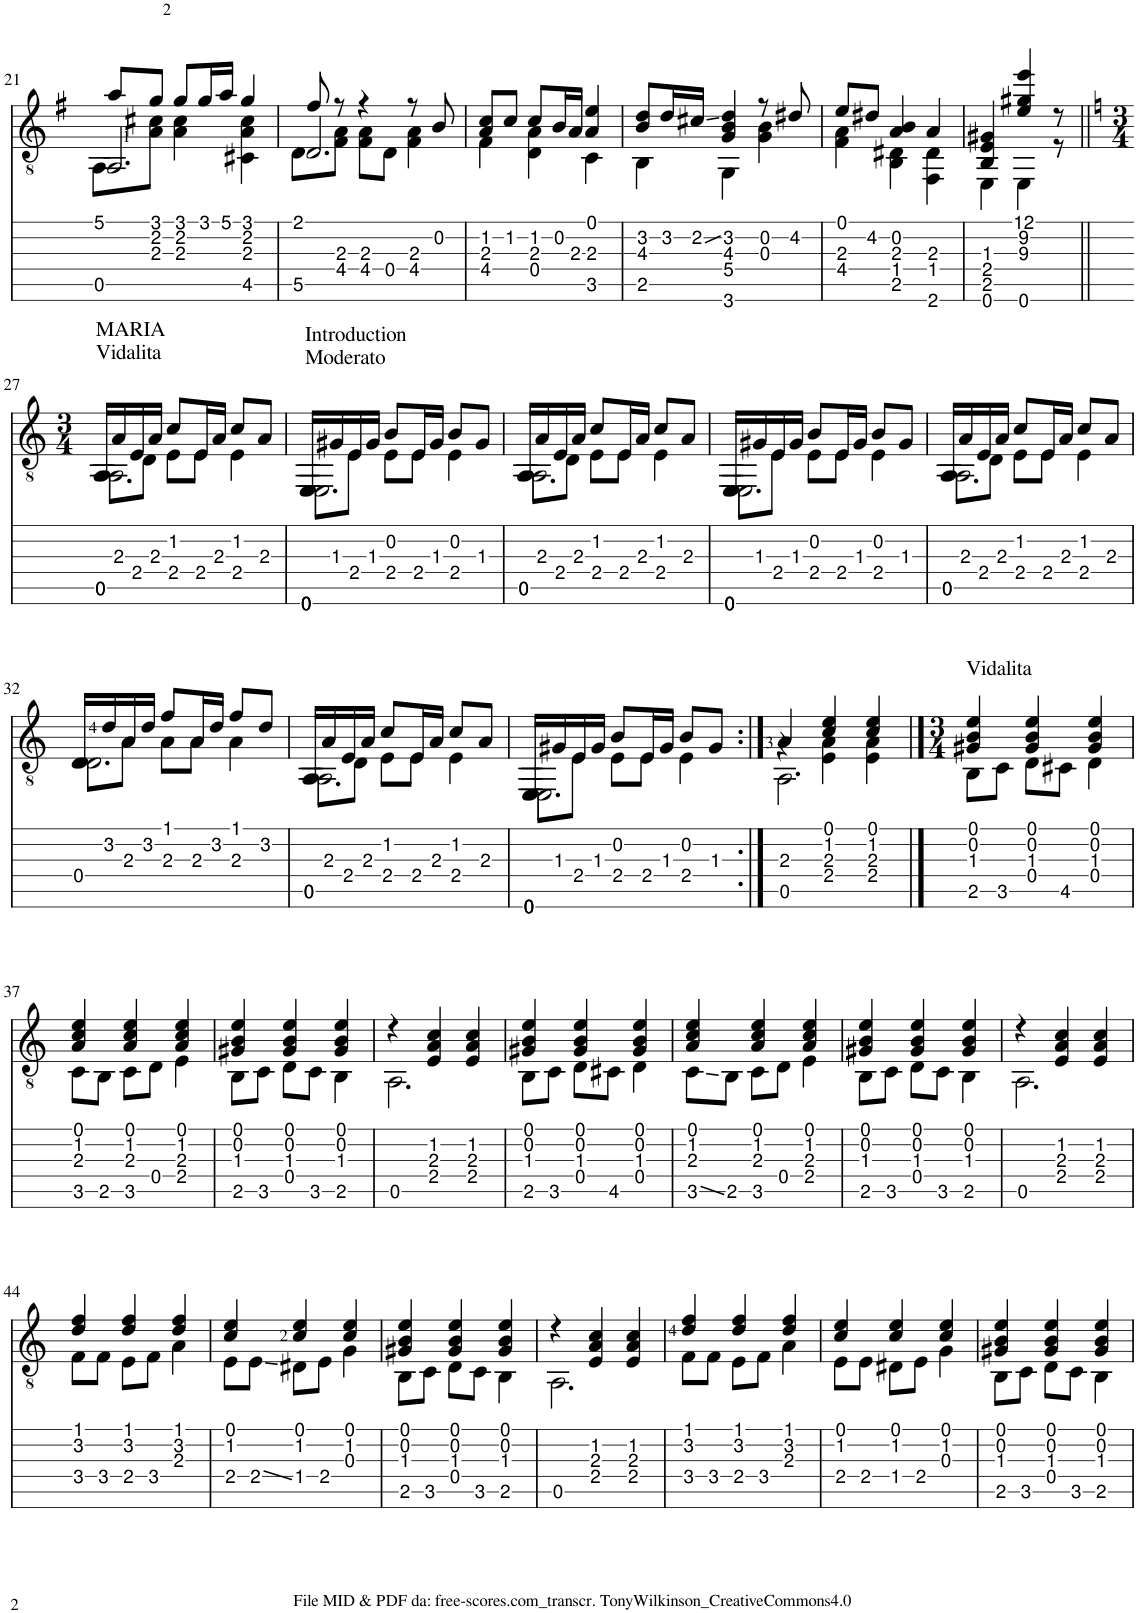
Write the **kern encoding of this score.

**kern	**kern
*part1	*part1
*staff2	*staff1
*I"Guitar	*
*I'Guit.	*
!!LO:PB:g=z
*	*clefGv2
*k[f#]	*k[f#]
*M3/4	*M3/4
=21	=21
*^	*^
*	*^	*	*^
8aL	8AAL	2.AA	8a/L	8AA\L	2.AA/
8gJ	8A\ 8c#\J	.	8g/J	8A\ 8c#X\J	.
8gL	4A 4c#	.	8g/L	4A\ 4c#\	.
16gL	.	.	16g/L	.	.
16aJJ	.	.	16a/JJ	.	.
4g	4C# 4A 4c#	.	4g/	4C#X\ 4A\ 4c#\	.
=22	=22	=22	=22	=22	=22
8f#	8DL	2.D	8f#/	8D\L	2.D/
8r	8F#\ 8A\J	.	8r	8F#\ 8A\J	.
4r	8F#\ 8A\L	.	4r	8F#\ 8A\L	.
.	8DJ	.	.	8D\J	.
8r	4F# 4A	.	8r	4F#\ 4A\	.
8B	.	.	8B/	.	.
*	*v	*v	*	*	*
*	*	*	*v	*v
=23	=23	=23	=23
8A\ 8c\L	4F#	8A/ 8c/L	4F#\
8cJ	.	8c/J	.
8cL	4D 4A	8c/L	4D\ 4A\
16BL	.	16B/L	.
16AJJ	.	16A/JJ	.
4A 4e	4C	4A/ 4e/	4C\
=24	=24	=24	=24
8B\ 8d\L	4BB	8B/ 8d/L	4BB\
16dL	.	16d/L	.
16c#JJ	.	16c#X/JJ	.
4G 4B 4d	4GG	4G/ 4B/ 4d/	4GG\
8r	4G 4B	8r	4G\ 4B\
8d#	.	8d#X/	.
=25	=25	=25	=25
8eL	4F# 4A	8e/L	4F#\ 4A\
8d#J	.	8d#X/J	.
4A 4B	4BB 4D#	4A/ 4B/	4BB\ 4D#X\
4A	4FF# 4D#	4A/	4FF#\ 4D#\
=26	=26	=26	=26
4BB 4E 4G#	4EE	4BB/ 4E/ 4G#X/	4EE\
4e 4g# 4ee	4EE	4e/ 4g#X/ 4ee/	4EE\
8r	8r	8r	8r
*v	*v	*	*
*	*v	*v
!!LO:LB:g=z
=27||	=27||
*k[]	*k[]
*M3/4	*M3/4
*^	*^
*	*^	*	*^
!	!	!	!LO:TX:a:t=MARIA	!	!
!	!	!	!LO:TX:a:t=Vidalita	!	!
16AALL	8AAL	2.AA	16AA/LL	8AA\L	2.AA\
16AJ	.	.	16A/	.	.
16EL	8DJ	.	16E/	8D\J	.
16AJJ	.	.	16A/JJ	.	.
8cL	8EL	.	8c/L	8E\L	.
16EL	8EJ	.	16E/L	8E\J	.
16AJJ	.	.	16A/JJ	.	.
8cL	4E	.	8c/L	4E\	.
8AJ	.	.	8A/J	.	.
=28	=28	=28	=28	=28	=28
!	!	!	!LO:TX:a:t=Introduction	!	!
!	!	!	!LO:TX:a:t=Moderato	!	!
16EELL	8EEL	2.EE	16EE/LL	8EE\L	2.EE\
16G#J	.	.	16G#X/	.	.
16EL	8EJ	.	16E/	8E\J	.
16G#JJ	.	.	16G#/JJ	.	.
8BL	8EL	.	8B/L	8E\L	.
16EL	8EJ	.	16E/L	8E\J	.
16G#JJ	.	.	16G#/JJ	.	.
8BL	4E	.	8B/L	4E\	.
8G#J	.	.	8G#/J	.	.
=29	=29	=29	=29	=29	=29
16AALL	8AAL	2.AA	16AA/LL	8AA\L	2.AA\
16AJ	.	.	16A/	.	.
16EL	8DJ	.	16E/	8D\J	.
16AJJ	.	.	16A/JJ	.	.
8cL	8EL	.	8c/L	8E\L	.
16EL	8EJ	.	16E/L	8E\J	.
16AJJ	.	.	16A/JJ	.	.
8cL	4E	.	8c/L	4E\	.
8AJ	.	.	8A/J	.	.
=30	=30	=30	=30	=30	=30
16EELL	8EEL	2.EE	16EE/LL	8EE\L	2.EE\
16G#XJ	.	.	16G#X/	.	.
16EL	8EJ	.	16E/	8E\J	.
16G#JJ	.	.	16G#/JJ	.	.
8BL	8EL	.	8B/L	8E\L	.
16EL	8EJ	.	16E/L	8E\J	.
16G#JJ	.	.	16G#/JJ	.	.
8BL	4E	.	8B/L	4E\	.
8G#J	.	.	8G#/J	.	.
=31	=31	=31	=31	=31	=31
16AALL	8AAL	2.AA	16AA/LL	8AA\L	2.AA\
16AJ	.	.	16A/	.	.
16EL	8DJ	.	16E/	8D\J	.
16AJJ	.	.	16A/JJ	.	.
8cL	8EL	.	8c/L	8E\L	.
16EL	8EJ	.	16E/L	8E\J	.
16AJJ	.	.	16A/JJ	.	.
8cL	4E	.	8c/L	4E\	.
8AJ	.	.	8A/J	.	.
!!LO:LB:g=z	!!	!!
=32	=32	=32	=32	=32	=32
16DLL	8DL	2.D	16D/LL	8D\L	2.D\
16dJ	.	.	16d/	.	.
16AL	8AJ	.	16A/	8A\J	.
16dJJ	.	.	16d/JJ	.	.
8fL	8AL	.	8f/L	8A\L	.
16AL	8AJ	.	16A/L	8A\J	.
16dJJ	.	.	16d/JJ	.	.
8fL	4A	.	8f/L	4A\	.
8dJ	.	.	8d/J	.	.
=33	=33	=33	=33	=33	=33
16AALL	8AAL	2.AA	16AA/LL	8AA\L	2.AA\
16AJ	.	.	16A/	.	.
16EL	8DJ	.	16E/	8D\J	.
16AJJ	.	.	16A/JJ	.	.
8cL	8EL	.	8c/L	8E\L	.
16EL	8EJ	.	16E/L	8E\J	.
16AJJ	.	.	16A/JJ	.	.
8cL	4E	.	8c/L	4E\	.
8AJ	.	.	8A/J	.	.
=34	=34	=34	=34	=34	=34
16EELL	8EEL	2.EE	16EE/LL	8EE\L	2.EE\
16G#XJ	.	.	16G#X/	.	.
16EL	8EJ	.	16E/	8E\J	.
16G#JJ	.	.	16G#/JJ	.	.
8BL	8EL	.	8B/L	8E\L	.
16EL	8EJ	.	16E/L	8E\J	.
16G#JJ	.	.	16G#/JJ	.	.
8BL	4E	.	8B/L	4E\	.
8G#J	.	.	8G#/J	.	.
=35:|!	=35:|!	=35:|!	=35:|!	=35:|!	=35:|!
4A	4r	2.AA	4A/	4r	2.AA\
4c 4e	4E 4A	.	4c/ 4e/	4E\ 4A\	.
4c 4e	4E 4A	.	4c/ 4e/	4E\ 4A\	.
*v	*v	*v	*	*	*
*	*v	*v	*v
==36	==36
*M3/4	*M3/4
*^	*^
!	!	!LO:TX:a:t=Vidalita	!
4G# 4B 4e	8BBL	4G#X/ 4B/ 4e/	8BB\L
.	8CJ	.	8C\J
4G# 4B 4e	8DL	4G#/ 4B/ 4e/	8D\L
.	8C#J	.	8C#X\J
4G# 4B 4e	4D	4G#/ 4B/ 4e/	4D\
!!LO:LB:g=z	!!
=37	=37	=37	=37
4A 4c 4e	8CL	4A/ 4c/ 4e/	8C\L
.	8BBJ	.	8BB\J
4A 4c 4e	8CL	4A/ 4c/ 4e/	8C\L
.	8DJ	.	8D\J
4A 4c 4e	4E	4A/ 4c/ 4e/	4E\
=38	=38	=38	=38
4G# 4B 4e	8BBL	4G#X/ 4B/ 4e/	8BB\L
.	8CJ	.	8C\J
4G# 4B 4e	8DL	4G#/ 4B/ 4e/	8D\L
.	8CJ	.	8C\J
4G# 4B 4e	4BB	4G#/ 4B/ 4e/	4BB\
=39	=39	=39	=39
4r	2.AA	4r	2.AA\
4E 4A 4c	.	4E/ 4A/ 4c/	.
4E 4A 4c	.	4E/ 4A/ 4c/	.
=40	=40	=40	=40
4G# 4B 4e	8BBL	4G#X/ 4B/ 4e/	8BB\L
.	8CJ	.	8C\J
4G# 4B 4e	8DL	4G#/ 4B/ 4e/	8D\L
.	8C#J	.	8C#X\J
4G# 4B 4e	4D	4G#/ 4B/ 4e/	4D\
=41	=41	=41	=41
4A 4c 4e	8CL	4A/ 4c/ 4e/	8C\L
.	8BBJ	.	8BB\J
4A 4c 4e	8CL	4A/ 4c/ 4e/	8C\L
.	8DJ	.	8D\J
4A 4c 4e	4E	4A/ 4c/ 4e/	4E\
=42	=42	=42	=42
4G# 4B 4e	8BBL	4G#X/ 4B/ 4e/	8BB\L
.	8CJ	.	8C\J
4G# 4B 4e	8DL	4G#/ 4B/ 4e/	8D\L
.	8CJ	.	8C\J
4G# 4B 4e	4BB	4G#/ 4B/ 4e/	4BB\
=43	=43	=43	=43
4r	2.AA	4r	2.AA\
4E 4A 4c	.	4E/ 4A/ 4c/	.
4E 4A 4c	.	4E/ 4A/ 4c/	.
!!LO:LB:g=z	!!
=44	=44	=44	=44
4d 4f	8FL	4d/ 4f/	8F\L
.	8FJ	.	8F\J
4d 4f	8EL	4d/ 4f/	8E\L
.	8FJ	.	8F\J
4d 4f	4A	4d/ 4f/	4A\
=45	=45	=45	=45
4c 4e	8EL	4c/ 4e/	8E\L
.	8EJ	.	8E\J
4c 4e	8D#L	4c/ 4e/	8D#X\L
.	8EJ	.	8E\J
4c 4e	4G	4c/ 4e/	4G\
=46	=46	=46	=46
4G# 4B 4e	8BBL	4G#X/ 4B/ 4e/	8BB\L
.	8CJ	.	8C\J
4G# 4B 4e	8DL	4G#/ 4B/ 4e/	8D\L
.	8CJ	.	8C\J
4G# 4B 4e	4BB	4G#/ 4B/ 4e/	4BB\
=47	=47	=47	=47
4r	2.AA	4r	2.AA\
4E 4A 4c	.	4E/ 4A/ 4c/	.
4E 4A 4c	.	4E/ 4A/ 4c/	.
=48	=48	=48	=48
4d 4f	8FL	4d/ 4f/	8F\L
.	8FJ	.	8F\J
4d 4f	8EL	4d/ 4f/	8E\L
.	8FJ	.	8F\J
4d 4f	4A	4d/ 4f/	4A\
=49	=49	=49	=49
4c 4e	8EL	4c/ 4e/	8E\L
.	8EJ	.	8E\J
4c 4e	8D#L	4c/ 4e/	8D#X\L
.	8EJ	.	8E\J
4c 4e	4G	4c/ 4e/	4G\
=50	=50	=50	=50
4G# 4B 4e	8BBL	4G#X/ 4B/ 4e/	8BB\L
.	8CJ	.	8C\J
4G# 4B 4e	8DL	4G#/ 4B/ 4e/	8D\L
.	8CJ	.	8C\J
4G# 4B 4e	4BB	4G#/ 4B/ 4e/	4BB\
*v	*v	*	*
*	*v	*v
=	=
*-	*-
